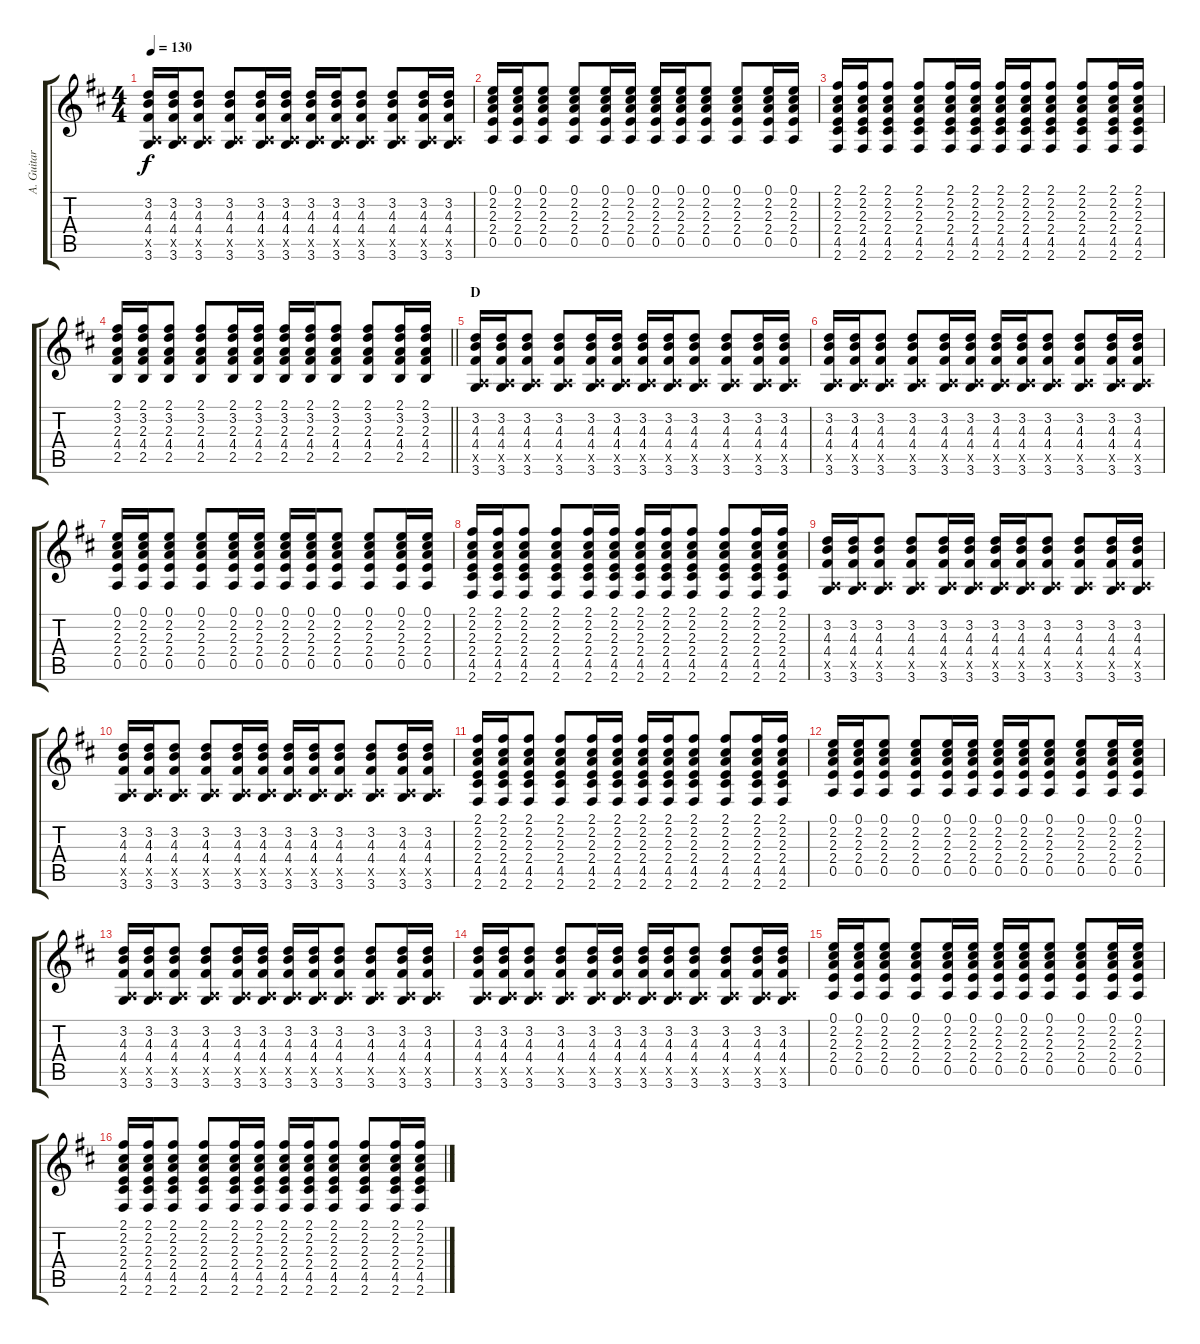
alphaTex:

\track ("A. Guitar III" "A. Guitar ") {instrument acousticguitarsteel}
\staff {score tabs}
\tuning (E4 B3 G3 D3 A2 E2) {hide}
\ts (4 4)
\tempo 130
\clef g2
\ks d
(3.2 4.3 4.4 0.5{x} 3.6).16{dy f} (3.2 4.3 4.4 0.5{x} 3.6).16 (3.2 4.3 4.4 0.5{x} 3.6).8 (3.2 4.3 4.4 0.5{x} 3.6).8 (3.2 4.3 4.4 0.5{x} 3.6).16 (3.2 4.3 4.4 0.5{x} 3.6).16 (3.2 4.3 4.4 0.5{x} 3.6).16 (3.2 4.3 4.4 0.5{x} 3.6).16 (3.2 4.3 4.4 0.5{x} 3.6).8 (3.2 4.3 4.4 0.5{x} 3.6).8 (3.2 4.3 4.4 0.5{x} 3.6).16 (3.2 4.3 4.4 0.5{x} 3.6).16 |
(0.1 2.2 2.3 2.4 0.5).16 (0.1 2.2 2.3 2.4 0.5).16 (0.1 2.2 2.3 2.4 0.5).8 (0.1 2.2 2.3 2.4 0.5).8 (0.1 2.2 2.3 2.4 0.5).16 (0.1 2.2 2.3 2.4 0.5).16 (0.1 2.2 2.3 2.4 0.5).16 (0.1 2.2 2.3 2.4 0.5).16 (0.1 2.2 2.3 2.4 0.5).8 (0.1 2.2 2.3 2.4 0.5).8 (0.1 2.2 2.3 2.4 0.5).16 (0.1 2.2 2.3 2.4 0.5).16 |
(2.1 2.2 2.3 2.4 4.5 2.6).16 (2.1 2.2 2.3 2.4 4.5 2.6).16 (2.1 2.2 2.3 2.4 4.5 2.6).8 (2.1 2.2 2.3 2.4 4.5 2.6).8 (2.1 2.2 2.3 2.4 4.5 2.6).16 (2.1 2.2 2.3 2.4 4.5 2.6).16 (2.1 2.2 2.3 2.4 4.5 2.6).16 (2.1 2.2 2.3 2.4 4.5 2.6).16 (2.1 2.2 2.3 2.4 4.5 2.6).8 (2.1 2.2 2.3 2.4 4.5 2.6).8 (2.1 2.2 2.3 2.4 4.5 2.6).16 (2.1 2.2 2.3 2.4 4.5 2.6).16 |
\barLineRight lightlight
(2.1 3.2 2.3 4.4 2.5).16 (2.1 3.2 2.3 4.4 2.5).16 (2.1 3.2 2.3 4.4 2.5).8 (2.1 3.2 2.3 4.4 2.5).8 (2.1 3.2 2.3 4.4 2.5).16 (2.1 3.2 2.3 4.4 2.5).16 (2.1 3.2 2.3 4.4 2.5).16 (2.1 3.2 2.3 4.4 2.5).16 (2.1 3.2 2.3 4.4 2.5).8 (2.1 3.2 2.3 4.4 2.5).8 (2.1 3.2 2.3 4.4 2.5).16 (2.1 3.2 2.3 4.4 2.5).16 |
\section ("" "D")
(3.2 4.3 4.4 0.5{x} 3.6).16 (3.2 4.3 4.4 0.5{x} 3.6).16 (3.2 4.3 4.4 0.5{x} 3.6).8 (3.2 4.3 4.4 0.5{x} 3.6).8 (3.2 4.3 4.4 0.5{x} 3.6).16 (3.2 4.3 4.4 0.5{x} 3.6).16 (3.2 4.3 4.4 0.5{x} 3.6).16 (3.2 4.3 4.4 0.5{x} 3.6).16 (3.2 4.3 4.4 0.5{x} 3.6).8 (3.2 4.3 4.4 0.5{x} 3.6).8 (3.2 4.3 4.4 0.5{x} 3.6).16 (3.2 4.3 4.4 0.5{x} 3.6).16 |
(3.2 4.3 4.4 0.5{x} 3.6).16 (3.2 4.3 4.4 0.5{x} 3.6).16 (3.2 4.3 4.4 0.5{x} 3.6).8 (3.2 4.3 4.4 0.5{x} 3.6).8 (3.2 4.3 4.4 0.5{x} 3.6).16 (3.2 4.3 4.4 0.5{x} 3.6).16 (3.2 4.3 4.4 0.5{x} 3.6).16 (3.2 4.3 4.4 0.5{x} 3.6).16 (3.2 4.3 4.4 0.5{x} 3.6).8 (3.2 4.3 4.4 0.5{x} 3.6).8 (3.2 4.3 4.4 0.5{x} 3.6).16 (3.2 4.3 4.4 0.5{x} 3.6).16 |
(0.1 2.2 2.3 2.4 0.5).16 (0.1 2.2 2.3 2.4 0.5).16 (0.1 2.2 2.3 2.4 0.5).8 (0.1 2.2 2.3 2.4 0.5).8 (0.1 2.2 2.3 2.4 0.5).16 (0.1 2.2 2.3 2.4 0.5).16 (0.1 2.2 2.3 2.4 0.5).16 (0.1 2.2 2.3 2.4 0.5).16 (0.1 2.2 2.3 2.4 0.5).8 (0.1 2.2 2.3 2.4 0.5).8 (0.1 2.2 2.3 2.4 0.5).16 (0.1 2.2 2.3 2.4 0.5).16 |
(2.1 2.2 2.3 2.4 4.5 2.6).16 (2.1 2.2 2.3 2.4 4.5 2.6).16 (2.1 2.2 2.3 2.4 4.5 2.6).8 (2.1 2.2 2.3 2.4 4.5 2.6).8 (2.1 2.2 2.3 2.4 4.5 2.6).16 (2.1 2.2 2.3 2.4 4.5 2.6).16 (2.1 2.2 2.3 2.4 4.5 2.6).16 (2.1 2.2 2.3 2.4 4.5 2.6).16 (2.1 2.2 2.3 2.4 4.5 2.6).8 (2.1 2.2 2.3 2.4 4.5 2.6).8 (2.1 2.2 2.3 2.4 4.5 2.6).16 (2.1 2.2 2.3 2.4 4.5 2.6).16 |
(3.2 4.3 4.4 0.5{x} 3.6).16 (3.2 4.3 4.4 0.5{x} 3.6).16 (3.2 4.3 4.4 0.5{x} 3.6).8 (3.2 4.3 4.4 0.5{x} 3.6).8 (3.2 4.3 4.4 0.5{x} 3.6).16 (3.2 4.3 4.4 0.5{x} 3.6).16 (3.2 4.3 4.4 0.5{x} 3.6).16 (3.2 4.3 4.4 0.5{x} 3.6).16 (3.2 4.3 4.4 0.5{x} 3.6).8 (3.2 4.3 4.4 0.5{x} 3.6).8 (3.2 4.3 4.4 0.5{x} 3.6).16 (3.2 4.3 4.4 0.5{x} 3.6).16 |
(3.2 4.3 4.4 0.5{x} 3.6).16 (3.2 4.3 4.4 0.5{x} 3.6).16 (3.2 4.3 4.4 0.5{x} 3.6).8 (3.2 4.3 4.4 0.5{x} 3.6).8 (3.2 4.3 4.4 0.5{x} 3.6).16 (3.2 4.3 4.4 0.5{x} 3.6).16 (3.2 4.3 4.4 0.5{x} 3.6).16 (3.2 4.3 4.4 0.5{x} 3.6).16 (3.2 4.3 4.4 0.5{x} 3.6).8 (3.2 4.3 4.4 0.5{x} 3.6).8 (3.2 4.3 4.4 0.5{x} 3.6).16 (3.2 4.3 4.4 0.5{x} 3.6).16 |
(2.1 2.2 2.3 2.4 4.5 2.6).16 (2.1 2.2 2.3 2.4 4.5 2.6).16 (2.1 2.2 2.3 2.4 4.5 2.6).8 (2.1 2.2 2.3 2.4 4.5 2.6).8 (2.1 2.2 2.3 2.4 4.5 2.6).16 (2.1 2.2 2.3 2.4 4.5 2.6).16 (2.1 2.2 2.3 2.4 4.5 2.6).16 (2.1 2.2 2.3 2.4 4.5 2.6).16 (2.1 2.2 2.3 2.4 4.5 2.6).8 (2.1 2.2 2.3 2.4 4.5 2.6).8 (2.1 2.2 2.3 2.4 4.5 2.6).16 (2.1 2.2 2.3 2.4 4.5 2.6).16 |
(0.1 2.2 2.3 2.4 0.5).16 (0.1 2.2 2.3 2.4 0.5).16 (0.1 2.2 2.3 2.4 0.5).8 (0.1 2.2 2.3 2.4 0.5).8 (0.1 2.2 2.3 2.4 0.5).16 (0.1 2.2 2.3 2.4 0.5).16 (0.1 2.2 2.3 2.4 0.5).16 (0.1 2.2 2.3 2.4 0.5).16 (0.1 2.2 2.3 2.4 0.5).8 (0.1 2.2 2.3 2.4 0.5).8 (0.1 2.2 2.3 2.4 0.5).16 (0.1 2.2 2.3 2.4 0.5).16 |
(3.2 4.3 4.4 0.5{x} 3.6).16 (3.2 4.3 4.4 0.5{x} 3.6).16 (3.2 4.3 4.4 0.5{x} 3.6).8 (3.2 4.3 4.4 0.5{x} 3.6).8 (3.2 4.3 4.4 0.5{x} 3.6).16 (3.2 4.3 4.4 0.5{x} 3.6).16 (3.2 4.3 4.4 0.5{x} 3.6).16 (3.2 4.3 4.4 0.5{x} 3.6).16 (3.2 4.3 4.4 0.5{x} 3.6).8 (3.2 4.3 4.4 0.5{x} 3.6).8 (3.2 4.3 4.4 0.5{x} 3.6).16 (3.2 4.3 4.4 0.5{x} 3.6).16 |
(3.2 4.3 4.4 0.5{x} 3.6).16 (3.2 4.3 4.4 0.5{x} 3.6).16 (3.2 4.3 4.4 0.5{x} 3.6).8 (3.2 4.3 4.4 0.5{x} 3.6).8 (3.2 4.3 4.4 0.5{x} 3.6).16 (3.2 4.3 4.4 0.5{x} 3.6).16 (3.2 4.3 4.4 0.5{x} 3.6).16 (3.2 4.3 4.4 0.5{x} 3.6).16 (3.2 4.3 4.4 0.5{x} 3.6).8 (3.2 4.3 4.4 0.5{x} 3.6).8 (3.2 4.3 4.4 0.5{x} 3.6).16 (3.2 4.3 4.4 0.5{x} 3.6).16 |
(0.1 2.2 2.3 2.4 0.5).16 (0.1 2.2 2.3 2.4 0.5).16 (0.1 2.2 2.3 2.4 0.5).8 (0.1 2.2 2.3 2.4 0.5).8 (0.1 2.2 2.3 2.4 0.5).16 (0.1 2.2 2.3 2.4 0.5).16 (0.1 2.2 2.3 2.4 0.5).16 (0.1 2.2 2.3 2.4 0.5).16 (0.1 2.2 2.3 2.4 0.5).8 (0.1 2.2 2.3 2.4 0.5).8 (0.1 2.2 2.3 2.4 0.5).16 (0.1 2.2 2.3 2.4 0.5).16 |
(2.1 2.2 2.3 2.4 4.5 2.6).16 (2.1 2.2 2.3 2.4 4.5 2.6).16 (2.1 2.2 2.3 2.4 4.5 2.6).8 (2.1 2.2 2.3 2.4 4.5 2.6).8 (2.1 2.2 2.3 2.4 4.5 2.6).16 (2.1 2.2 2.3 2.4 4.5 2.6).16 (2.1 2.2 2.3 2.4 4.5 2.6).16 (2.1 2.2 2.3 2.4 4.5 2.6).16 (2.1 2.2 2.3 2.4 4.5 2.6).8 (2.1 2.2 2.3 2.4 4.5 2.6).8 (2.1 2.2 2.3 2.4 4.5 2.6).16 (2.1 2.2 2.3 2.4 4.5 2.6).16
